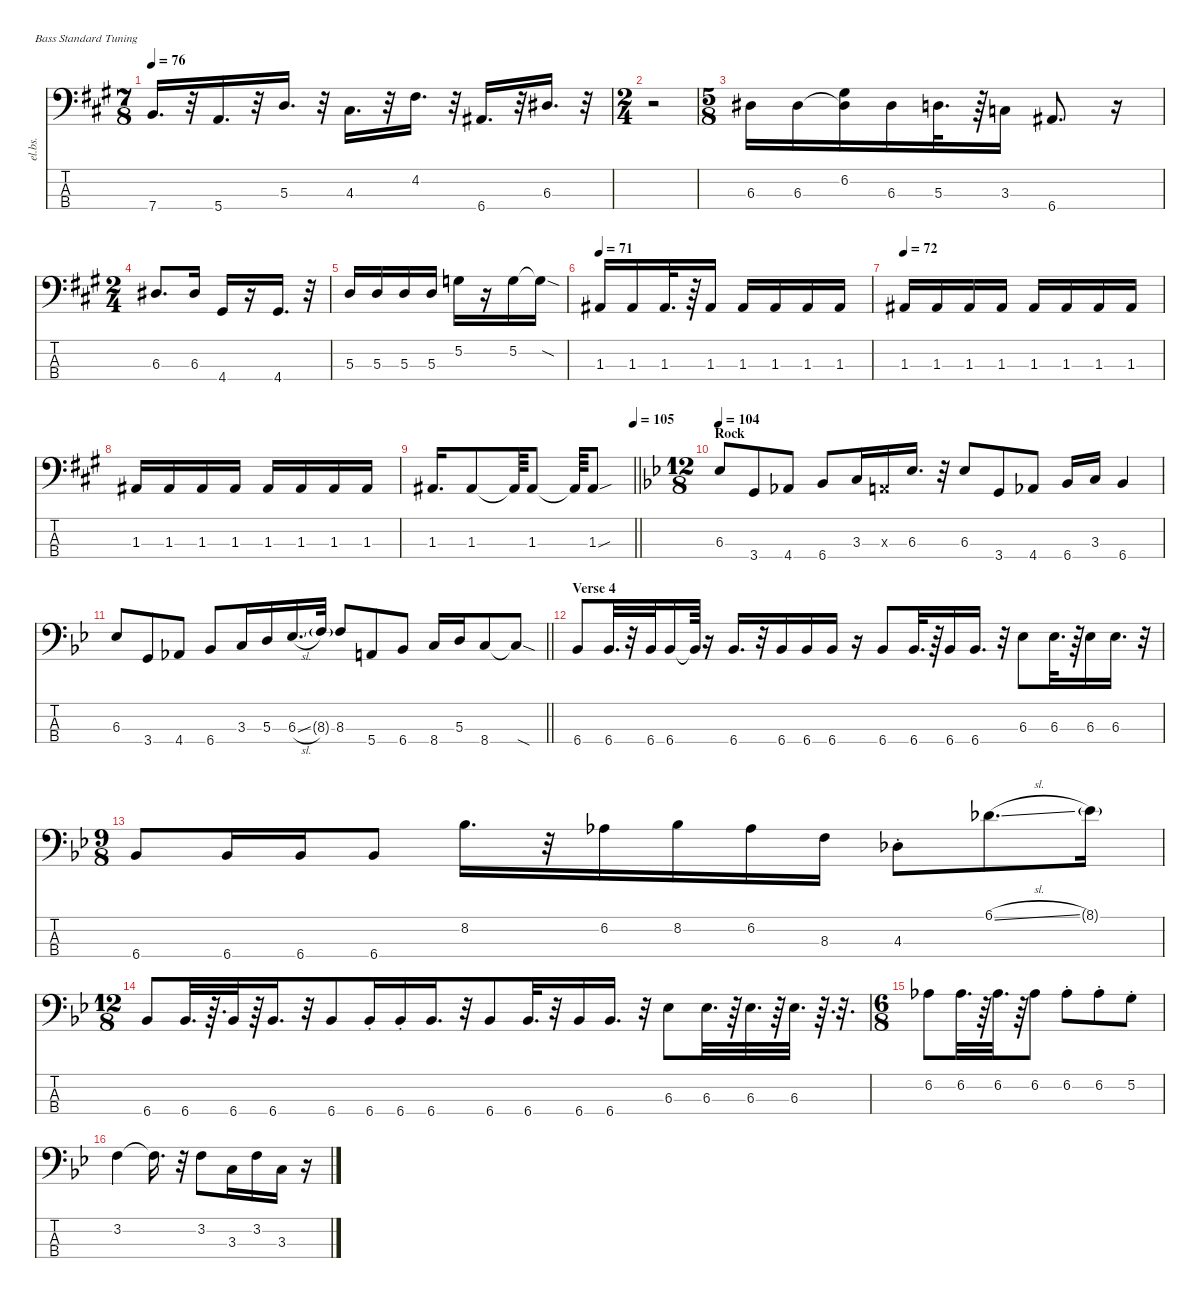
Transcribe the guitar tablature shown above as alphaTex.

\defaultSystemsLayout 4
\hideDynamics
\bracketExtendMode nobrackets
\otherSystemsTrackNameOrientation horizontal
\track ("Bass" "el.bs.") {instrument electricbassfinger}
\staff {score tabs}
\tuning (G2 D2 A1 E1)
\ts (7 8)
\beaming (8 3 2 2)
\tempo 76
\clef f4
\ks a
7.4{acc forcenatural}.16{d dy f beam Up} r.32{beam Up} 5.4{acc forcenatural}.16{d beam Up} r.32{beam Up} 5.3{acc forcenatural}.16{d beam Up} r.32{beam Up} 4.3{acc #}.16{d beam Down} r.32{beam Down} 4.2{acc #}.16{d beam Down} r.32{beam Down} 6.4{acc #}.16{d beam Up} r.32{beam Up} 6.3{acc #}.16{d beam Up} r.32{beam Up} |
\ts (2 4)
\beaming (8 2 2)
r.2{beam Down} |
\ts (5 8)
\beaming (8 3 2)
6.3{acc #}.16{beam Down} 6.3{acc #}.16{beam Down} (6.2{acc #} 6.3{t acc #}).16{beam Down} 6.3{acc #}.16{beam Down} 5.3{acc forcenatural}.32{d beam Down} r.64{beam Down} 3.3{acc forcenatural}.16{beam Down} 6.4{acc #}.8{d beam Up} r.16{beam Up} |
\ts (2 4)
\beaming (8 2 2)
6.3{acc #}.8{d beam Up} 6.3{acc #}.16{beam Up} 4.4{acc #}.16{beam Up} r.16{beam Up} 4.4{acc #}.16{d beam Up} r.32{beam Up} |
5.3{acc forcenatural}.16{beam Up} 5.3{acc forcenatural}.16{beam Up} 5.3{acc forcenatural}.16{beam Up} 5.3{acc forcenatural}.16{beam Up} 5.2{acc forcenatural}.16{beam Down} r.16{beam Down} 5.2{acc forcenatural}.16{beam Down} 5.2{sod t acc forcenatural}.16{beam Down} |
\tempo 71
1.3{acc #}.16{beam Up} 1.3{acc #}.16{beam Up} 1.3{acc #}.32{d beam Up} r.64{beam Up} 1.3{acc #}.16{beam Up} 1.3{acc #}.16{beam Up} 1.3{acc #}.16{beam Up} 1.3{acc #}.16{beam Up} 1.3{acc #}.16{beam Up} |
\tempo 72
1.3{acc #}.16{beam Up} 1.3{acc #}.16{beam Up} 1.3{acc #}.16{beam Up} 1.3{acc #}.16{beam Up} 1.3{acc #}.16{beam Up} 1.3{acc #}.16{beam Up} 1.3{acc #}.16{beam Up} 1.3{acc #}.16{beam Up} |
1.3{acc #}.16{beam Up} 1.3{acc #}.16{beam Up} 1.3{acc #}.16{beam Up} 1.3{acc #}.16{beam Up} 1.3{acc #}.16{beam Up} 1.3{acc #}.16{beam Up} 1.3{acc #}.16{beam Up} 1.3{acc #}.16{beam Up} |
\tempo (105 1)
\barLineRight lightlight
1.3{acc #}.16{d beam Up} 1.3{acc #}.8{beam Up} 1.3{t acc #}.64{beam Up} 1.3{acc #}.8{beam Up} 1.3{t acc #}.64{beam Up} 1.3{sou acc #}.8{beam Up} |
\ts (12 8)
\beaming (8 3 3 3 3)
\section ("" "Rock")
\tempo 104
\ks bb
6.3{acc b}.8{beam Up} 3.4{acc forcenatural}.8{beam Up} 4.4{acc b}.8{beam Up} 6.4{acc b}.8{beam Up} 3.3{acc forcenatural}.16{beam Up} 0.3{x acc forcenatural}.16{beam Up} 6.3{acc b}.16{d beam Up} r.32{beam Up} 6.3{acc b}.8{beam Up} 3.4{acc forcenatural}.8{beam Up} 4.4{acc b}.8{beam Up} 6.4{acc b}.16{beam Up} 3.3{acc forcenatural}.16{beam Up} 6.4{acc b}.4{beam Up} |
\barLineRight lightlight
6.3{acc b}.8{beam Up} 3.4{acc forcenatural}.8{beam Up} 4.4{acc b}.8{beam Up} 6.4{acc b}.8{beam Up} 3.3{acc forcenatural}.16{beam Up} 5.3{acc forcenatural}.16{beam Up} 6.3{sl acc b}.16{d beam Up} 8.3{g acc forcenatural}.32{dy mf beam Up} 8.3{acc forcenatural}.8{dy f beam Up} 5.4{acc forcenatural}.8{beam Up} 6.4{acc b}.8{beam Up} 8.4{acc forcenatural}.16{beam Up} 5.3{acc forcenatural}.16{beam Up} 8.4{acc forcenatural}.8{beam Up} 8.4{sod t acc forcenatural}.8{beam Up} |
\section ("" "Verse 4")
6.4{acc b}.8{beam Up} 6.4{acc b}.32{d beam Up} r.32{beam Up} 6.4{acc b}.32{beam Up} 6.4{acc b}.16{beam Up} 6.4{t acc b}.64{beam Up} r.16{beam Up} 6.4{acc b}.16{d beam Up} r.32{beam Up} 6.4{acc b}.16{beam Up} 6.4{acc b}.16{beam Up} 6.4{acc b}.16{beam Up} r.16{beam Up} 6.4{acc b}.8{beam Up} 6.4{acc b}.32{d beam Up} r.64{beam Up} 6.4{acc b}.16{beam Up} 6.4{acc b}.16{d beam Up} r.32{beam Up} 6.3{acc b}.8{beam Down} 6.3{acc b}.32{d beam Down} r.64{beam Down} 6.3{acc b}.16{beam Down} 6.3{acc b}.16{d beam Down} r.32{beam Down} |
\ts (9 8)
\beaming (8 3 3 3)
6.4{acc b}.8{beam Up} 6.4{acc b}.16{beam Up} 6.4{acc b}.16{beam Up} 6.4{acc b}.8{beam Up} 8.2{acc b}.16{d beam Down} r.32{beam Down} 6.2{acc b}.16{beam Down} 8.2{acc b}.16{beam Down} 6.2{acc b}.16{beam Down} 8.3{acc forcenatural}.16{beam Down} 4.3{st acc b}.8{beam Down} 6.1{sl acc b}.8{d beam Down} 8.1{g acc b}.16{dy mf beam Down} |
\ts (12 8)
\beaming (8 3 3 3 3)
6.4{acc b}.8{dy f beam Up} 6.4{acc b}.32{d beam Up} r.64{d beam Up} 6.4{acc b}.32{beam Up} r.64{beam Up} 6.4{acc b}.16{d beam Up} r.32{beam Up} 6.4{acc b}.8{beam Up beam merge} 6.4{st acc b}.16{beam Up} 6.4{st acc b}.16{beam Up} 6.4{acc b}.16{d beam Up} r.32{beam Up} 6.4{acc b}.8{beam Up beam merge} 6.4{acc b}.32{d beam Up} r.32{beam Up} 6.4{acc b}.16{beam Up beam merge} 6.4{acc b}.16{d beam Up} r.32{beam Up} 6.3{acc b}.8{beam Down} 6.3{acc b}.32{d beam Down} r.64{beam Down} 6.3{acc b}.32{d beam Down} r.64{beam Down} 6.3{acc b}.32{d beam Down} r.64{d beam Down} r.32{d beam Down} |
\ts (6 8)
\beaming (8 3 3)
6.2{acc b}.8{beam Down} 6.2{acc b}.32{d beam Down} r.64{beam Down} 6.2{acc b}.32{d beam Down} r.64{beam Down} 6.2{acc b}.8{beam Down} 6.2{st acc b}.8{beam Down} 6.2{st acc b}.8{beam Down} 5.2{st acc forcenatural}.8{beam Down} |
3.2{acc forcenatural}.4{beam Down} 3.2{t acc forcenatural}.16{d beam Down} r.32{beam Down} 3.2{acc forcenatural}.8{beam Down} 3.3{acc forcenatural}.16{beam Down} 3.2{acc forcenatural}.16{beam Down} 3.3{acc forcenatural}.16{beam Down} r.16{beam Down}
